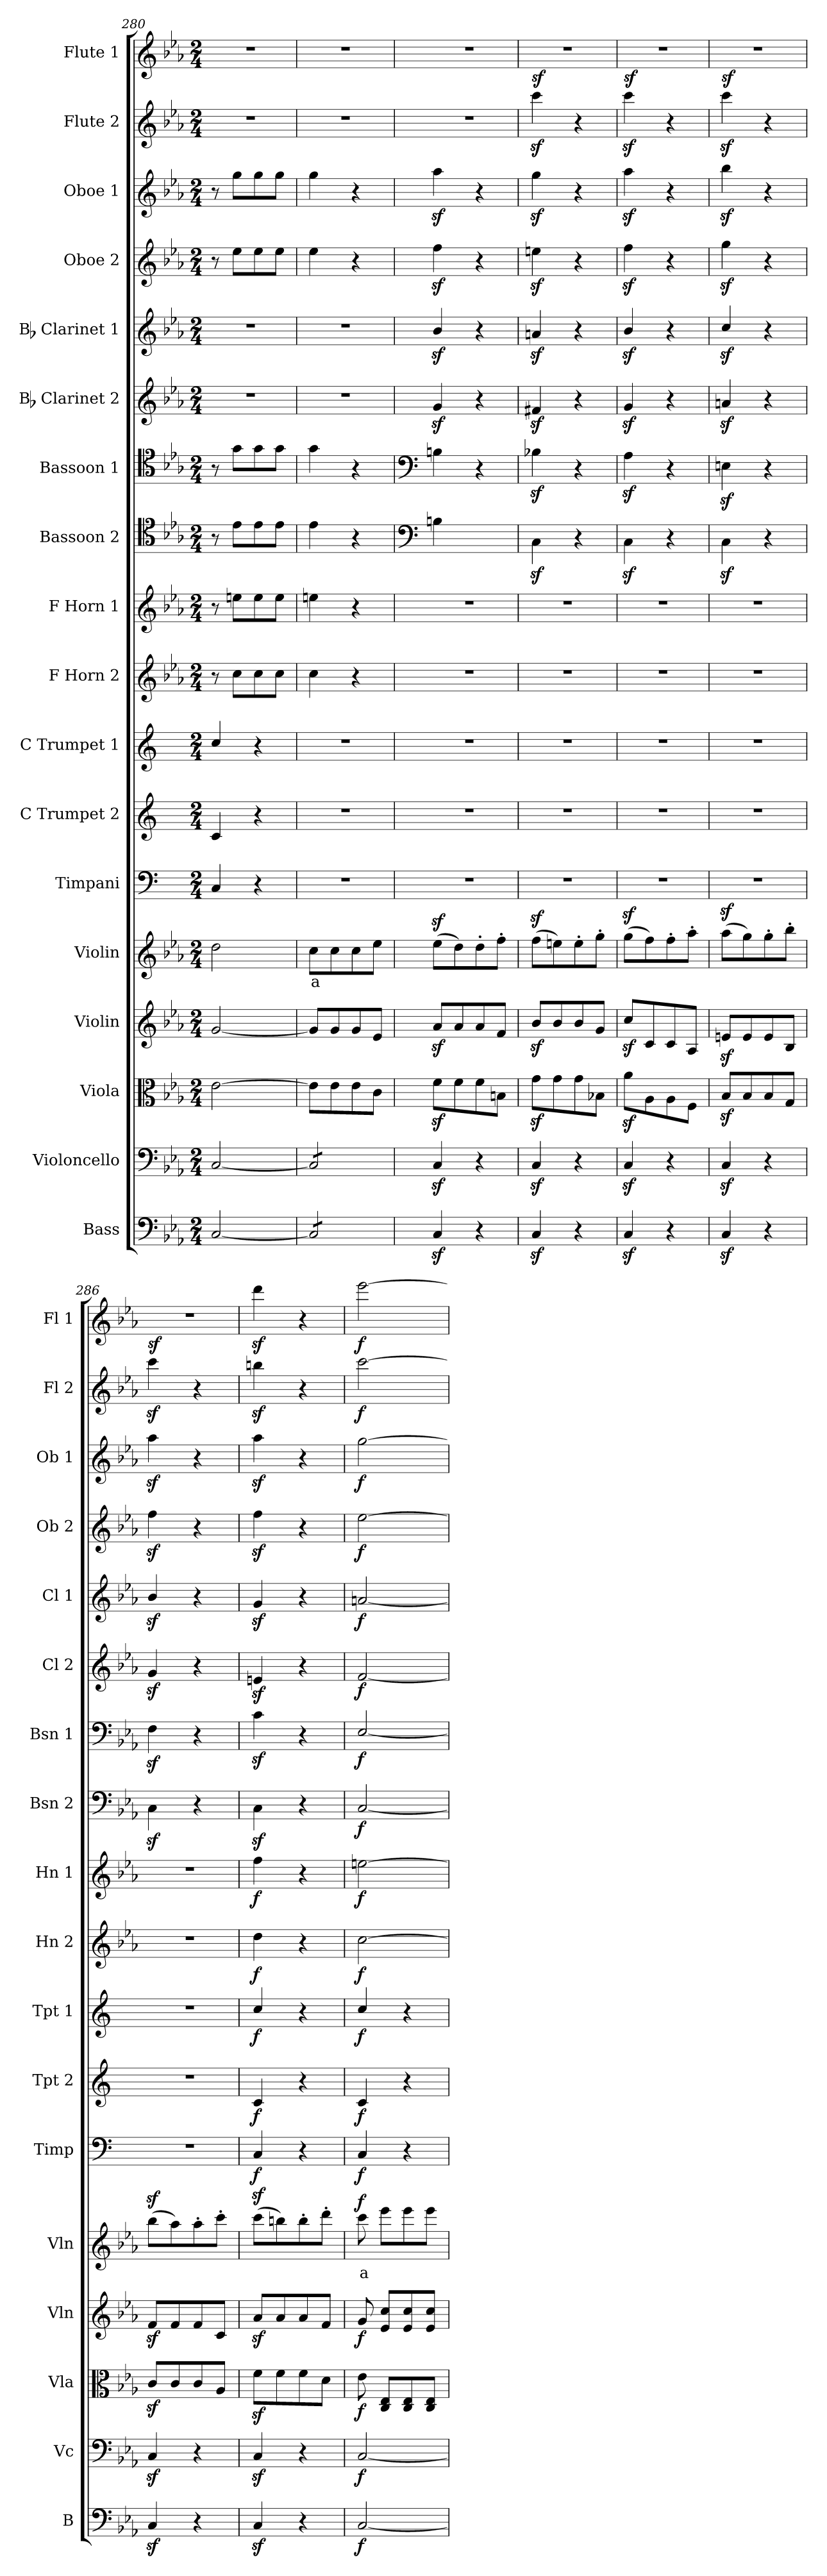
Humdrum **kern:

**kern	**dynam	**kern	**dynam	**kern	**dynam	**kern	**dynam	**kern	**text	**dynam	**kern	**dynam	**kern	**dynam	**kern	**dynam	**kern	**dynam	**kern	**dynam	**kern	**dynam	**kern	**dynam	**kern	**dynam	**kern	**dynam	**kern	**dynam	**kern	**dynam	**kern	**dynam	**kern	**dynam
*part18	*part18	*part17	*part17	*part16	*part16	*part15	*part15	*part14	*part14	*part14	*part13	*part13	*part12	*part12	*part11	*part11	*part10	*part10	*part9	*part9	*part8	*part8	*part7	*part7	*part6	*part6	*part5	*part5	*part4	*part4	*part3	*part3	*part2	*part2	*part1	*part1
*staff18	*staff18	*staff17	*staff17	*staff16	*staff16	*staff15	*staff15	*staff14	*staff14	*staff14	*staff13	*staff13	*staff12	*staff12	*staff11	*staff11	*staff10	*staff10	*staff9	*staff9	*staff8	*staff8	*staff7	*staff7	*staff6	*staff6	*staff5	*staff5	*staff4	*staff4	*staff3	*staff3	*staff2	*staff2	*staff1	*staff1
*I"Bass	*	*I"Violoncello	*	*I"Viola	*	*I"Violin	*	*I"Violin	*	*	*I"Timpani	*	*I"C Trumpet 2	*	*I"C Trumpet 1	*	*I"F Horn 2	*	*I"F Horn 1	*	*I"Bassoon 2	*	*I"Bassoon 1	*	*I"Bb Clarinet 2	*	*I"Bb Clarinet 1	*	*I"Oboe 2	*	*I"Oboe 1	*	*I"Flute 2	*	*I"Flute 1	*
*I'B	*	*I'Vc	*	*I'Vla	*	*I'Vln	*	*I'Vln	*	*	*I'Timp	*	*I'Tpt 2	*	*I'Tpt 1	*	*I'Hn 2	*	*I'Hn 1	*	*I'Bsn 2	*	*I'Bsn 1	*	*I'Cl 2	*	*I'Cl 1	*	*I'Ob 2	*	*I'Ob 1	*	*I'Fl 2	*	*I'Fl 1	*
*clefF4	*	*clefF4	*	*clefC3	*	*clefG2	*	*clefG2	*	*	*clefF4	*	*clefG2	*	*clefG2	*	*clefG2	*	*clefG2	*	*clefC4	*	*clefC4	*	*clefG2	*	*clefG2	*	*clefG2	*	*clefG2	*	*clefG2	*	*clefG2	*
*ITrd7c12	*	*	*	*	*	*	*	*	*	*	*	*	*	*	*	*	*ITrd4c7	*	*ITrd4c7	*	*	*	*	*	*ITrd1c2	*	*ITrd1c2	*	*	*	*	*	*	*	*	*
*k[b-e-a-]	*	*k[b-e-a-]	*	*k[b-e-a-]	*	*k[b-e-a-]	*	*k[b-e-a-]	*	*	*k[]	*	*k[]	*	*k[]	*	*k[b-e-a-d-]	*	*k[b-e-a-d-]	*	*k[b-e-a-]	*	*k[b-e-a-]	*	*k[b-e-a-d-g-]	*	*k[b-e-a-d-g-]	*	*k[b-e-a-]	*	*k[b-e-a-]	*	*k[b-e-a-]	*	*k[b-e-a-]	*
*M2/4	*	*M2/4	*	*M2/4	*	*M2/4	*	*M2/4	*	*	*M2/4	*	*M2/4	*	*M2/4	*	*M2/4	*	*M2/4	*	*M2/4	*	*M2/4	*	*M2/4	*	*M2/4	*	*M2/4	*	*M2/4	*	*M2/4	*	*M2/4	*
=280	=280	=280	=280	=280	=280	=280	=280	=280	=280	=280	=280	=280	=280	=280	=280	=280	=280	=280	=280	=280	=280	=280	=280	=280	=280	=280	=280	=280	=280	=280	=280	=280	=280	=280	=280	=280
[2CC	.	[2C	.	[2e-	.	[2g	.	2dd	.	.	4C	.	4c/	.	4cc/	.	8r	.	8r	.	8r	.	8r	.	2r	.	2r	.	8r	.	8r	.	2r	.	2r	.
.	.	.	.	.	.	.	.	.	.	.	.	.	.	.	.	.	8f\L	.	8an\L	.	8e-\L	.	8g\L	.	.	.	.	.	8ee-\L	.	8gg\L	.	.	.	.	.
.	.	.	.	.	.	.	.	.	.	.	4r	.	4r	.	4r	.	8f\	.	8a\	.	8e-\	.	8g\	.	.	.	.	.	8ee-\	.	8gg\	.	.	.	.	.
.	.	.	.	.	.	.	.	.	.	.	.	.	.	.	.	.	8f\J	.	8a\J	.	8e-\J	.	8g\J	.	.	.	.	.	8ee-\J	.	8gg\J	.	.	.	.	.
=281	=281	=281	=281	=281	=281	=281	=281	=281	=281	=281	=281	=281	=281	=281	=281	=281	=281	=281	=281	=281	=281	=281	=281	=281	=281	=281	=281	=281	=281	=281	=281	=281	=281	=281	=281	=281
!	!	!	!	!	!	!	!	!	!LO:LY:b	!	!	!	!	!	!	!	!	!	!	!	!	!	!	!	!	!	!	!	!	!	!	!	!	!	!	!
*tremolo	*	*	*	*	*	*	*	*	*	*	*	*	*	*	*	*	*	*	*	*	*	*	*	*	*	*	*	*	*	*	*	*	*	*	*	*
*	*	*tremolo	*	*	*	*	*	*	*	*	*	*	*	*	*	*	*	*	*	*	*	*	*	*	*	*	*	*	*	*	*	*	*	*	*	*
8CC]L	.	8C]L	.	8e-L]	.	8gL]	.	8ccL	a	.	2r	.	2r	.	2r	.	4f\	.	4an\	.	4e-\	.	4g\	.	2r	.	2r	.	4ee-\	.	4gg\	.	2r	.	2r	.
8CC	.	8C	.	8e-	.	8g	.	8cc	.	.	.	.	.	.	.	.	.	.	.	.	.	.	.	.	.	.	.	.	.	.	.	.	.	.	.	.
8CC	.	8C	.	8e-	.	8g	.	8cc	.	.	.	.	.	.	.	.	4r	.	4r	.	4r	.	4r	.	.	.	.	.	4r	.	4r	.	.	.	.	.
8CCJ	.	8CJ	.	8cJ	.	8e-J	.	8ee-J	.	.	.	.	.	.	.	.	.	.	.	.	.	.	.	.	.	.	.	.	.	.	.	.	.	.	.	.
*	*	*Xtremolo	*	*	*	*	*	*	*	*	*	*	*	*	*	*	*	*	*	*	*	*	*	*	*	*	*	*	*	*	*	*	*	*	*	*
*Xtremolo	*	*	*	*	*	*	*	*	*	*	*	*	*	*	*	*	*	*	*	*	*	*	*	*	*	*	*	*	*	*	*	*	*	*	*	*
=282	=282	=282	=282	=282	=282	=282	=282	=282	=282	=282	=282	=282	=282	=282	=282	=282	=282	=282	=282	=282	=282	=282	=282	=282	=282	=282	=282	=282	=282	=282	=282	=282	=282	=282	=282	=282
*	*	*	*	*	*	*	*	*	*	*	*	*	*	*	*	*	*	*	*	*	*clefF4	*	*clefF4	*	*	*	*	*	*	*	*	*	*	*	*	*
4CCz<	.	4Cz<	.	8fz<L	.	8a-z<L	.	(8ee-z<L	.	.	2r	.	2r	.	2r	.	2r	.	2r	.	4B	.	4Bn	.	4fz</	.	4a-z</	.	4ffz<\	.	4aa-z<\	.	2r	.	2r	.
.	.	.	.	8f	.	8a-	.	8dd)	.	.	.	.	.	.	.	.	.	.	.	.	.	.	.	.	.	.	.	.	.	.	.	.	.	.	.	.
4r	.	4r	.	8f	.	8a-	.	8dd'	.	.	.	.	.	.	.	.	.	.	.	.	4ryy	.	4r	.	4r	.	4r	.	4r	.	4r	.	.	.	.	.
.	.	.	.	8BnJ	.	8fJ	.	8ff'J	.	.	.	.	.	.	.	.	.	.	.	.	.	.	.	.	.	.	.	.	.	.	.	.	.	.	.	.
=283	=283	=283	=283	=283	=283	=283	=283	=283	=283	=283	=283	=283	=283	=283	=283	=283	=283	=283	=283	=283	=283	=283	=283	=283	=283	=283	=283	=283	=283	=283	=283	=283	=283	=283	=283	=283
!	!	!	!	!	!	!	!	!	!	!	!	!	!	!	!	!	!	!	!	!	!	!	!	!	!	!	!	!	!	!	!	!	!	!	!	!LO:DY:b
4CCz<	.	4Cz<	.	8gz<L	.	8b-z<L	.	(8ffz<L	.	.	2r	.	2r	.	2r	.	2r	.	2r	.	4Cz<\	.	4B-Xz<\	.	4enz</	.	4gnz</	.	4eenz<\	.	4ggz<\	.	4cccz<	.	2r	sf
.	.	.	.	8g	.	8b-	.	8een)	.	.	.	.	.	.	.	.	.	.	.	.	.	.	.	.	.	.	.	.	.	.	.	.	.	.	.	.
4r	.	4r	.	8g	.	8b-	.	8ee'	.	.	.	.	.	.	.	.	.	.	.	.	4r	.	4r	.	4r	.	4r	.	4r	.	4r	.	4r	.	.	.
.	.	.	.	8B-XJ	.	8gJ	.	8gg'J	.	.	.	.	.	.	.	.	.	.	.	.	.	.	.	.	.	.	.	.	.	.	.	.	.	.	.	.
=284	=284	=284	=284	=284	=284	=284	=284	=284	=284	=284	=284	=284	=284	=284	=284	=284	=284	=284	=284	=284	=284	=284	=284	=284	=284	=284	=284	=284	=284	=284	=284	=284	=284	=284	=284	=284
!	!	!	!	!	!	!	!	!	!	!	!	!	!	!	!	!	!	!	!	!	!	!	!	!	!	!	!	!	!	!	!	!	!	!	!	!LO:DY:b
4CCz<	.	4Cz<	.	8a-z<L	.	8ccz<L	.	(8ggz<L	.	.	2r	.	2r	.	2r	.	2r	.	2r	.	4Cz<\	.	4A-z<\	.	4fz</	.	4a-z</	.	4ffz<\	.	4aa-z<\	.	4cccz<	.	2r	sf
.	.	.	.	8A-	.	8c	.	8ff)	.	.	.	.	.	.	.	.	.	.	.	.	.	.	.	.	.	.	.	.	.	.	.	.	.	.	.	.
4r	.	4r	.	8A-	.	8c	.	8ff'	.	.	.	.	.	.	.	.	.	.	.	.	4r	.	4r	.	4r	.	4r	.	4r	.	4r	.	4r	.	.	.
.	.	.	.	8FJ	.	8A-J	.	8aa-'J	.	.	.	.	.	.	.	.	.	.	.	.	.	.	.	.	.	.	.	.	.	.	.	.	.	.	.	.
=285	=285	=285	=285	=285	=285	=285	=285	=285	=285	=285	=285	=285	=285	=285	=285	=285	=285	=285	=285	=285	=285	=285	=285	=285	=285	=285	=285	=285	=285	=285	=285	=285	=285	=285	=285	=285
!	!	!	!	!	!	!	!	!	!	!	!	!	!	!	!	!	!	!	!	!	!	!	!	!	!	!	!	!	!	!	!	!	!	!	!	!LO:DY:b
4CCz<	.	4Cz<	.	8B-z<L	.	8enz<L	.	(8aa-z<L	.	.	2r	.	2r	.	2r	.	2r	.	2r	.	4Cz<\	.	4Enz<\	.	4gnz</	.	4b-z</	.	4ggz<\	.	4bb-z<\	.	4cccz<	.	2r	sf
.	.	.	.	8B-	.	8e	.	8gg)	.	.	.	.	.	.	.	.	.	.	.	.	.	.	.	.	.	.	.	.	.	.	.	.	.	.	.	.
4r	.	4r	.	8B-	.	8e	.	8gg'	.	.	.	.	.	.	.	.	.	.	.	.	4r	.	4r	.	4r	.	4r	.	4r	.	4r	.	4r	.	.	.
.	.	.	.	8GJ	.	8B-J	.	8bb-'J	.	.	.	.	.	.	.	.	.	.	.	.	.	.	.	.	.	.	.	.	.	.	.	.	.	.	.	.
!!LO:PB:g=z
=286	=286	=286	=286	=286	=286	=286	=286	=286	=286	=286	=286	=286	=286	=286	=286	=286	=286	=286	=286	=286	=286	=286	=286	=286	=286	=286	=286	=286	=286	=286	=286	=286	=286	=286	=286	=286
!	!	!	!	!	!	!	!	!	!	!	!	!	!	!	!	!	!	!	!	!	!	!	!	!	!	!	!	!	!	!	!	!	!	!	!	!LO:DY:b
4CCz<	.	4Cz<	.	8cz<L	.	8fz<L	.	(8bb-z<L	.	.	2r	.	2r	.	2r	.	2r	.	2r	.	4Cz<\	.	4Fz<\	.	4fz</	.	4a-z</	.	4ffz<\	.	4aa-z<\	.	4cccz<	.	2r	sf
.	.	.	.	8c	.	8f	.	8aa-)	.	.	.	.	.	.	.	.	.	.	.	.	.	.	.	.	.	.	.	.	.	.	.	.	.	.	.	.
4r	.	4r	.	8c	.	8f	.	8aa-'	.	.	.	.	.	.	.	.	.	.	.	.	4r	.	4r	.	4r	.	4r	.	4r	.	4r	.	4r	.	.	.
.	.	.	.	8A-J	.	8cJ	.	8ccc'J	.	.	.	.	.	.	.	.	.	.	.	.	.	.	.	.	.	.	.	.	.	.	.	.	.	.	.	.
=287	=287	=287	=287	=287	=287	=287	=287	=287	=287	=287	=287	=287	=287	=287	=287	=287	=287	=287	=287	=287	=287	=287	=287	=287	=287	=287	=287	=287	=287	=287	=287	=287	=287	=287	=287	=287
!	!	!	!	!	!	!	!	!	!	!	!	!LO:DY:b	!	!LO:DY:b	!	!LO:DY:b	!	!LO:DY:b	!	!LO:DY:b	!	!	!	!	!	!	!	!	!	!	!	!	!	!	!	!
4CCz<	.	4Cz<	.	8fz<L	.	8a-z<L	.	(8cccz<L	.	.	4C	f	4c/	f	4cc/	f	4g\	f	4b-\	f	4Cz<\	.	4cz<\	.	4dnz</	.	4fz</	.	4ffz<\	.	4aa-z<\	.	4bbnz<\	.	4dddz<\	.
.	.	.	.	8f	.	8a-	.	8bbn)	.	.	.	.	.	.	.	.	.	.	.	.	.	.	.	.	.	.	.	.	.	.	.	.	.	.	.	.
4r	.	4r	.	8f	.	8a-	.	8bb'	.	.	4r	.	4r	.	4r	.	4r	.	4r	.	4r	.	4r	.	4r	.	4r	.	4r	.	4r	.	4r	.	4r	.
.	.	.	.	8dJ	.	8fJ	.	8ddd'J	.	.	.	.	.	.	.	.	.	.	.	.	.	.	.	.	.	.	.	.	.	.	.	.	.	.	.	.
=288	=288	=288	=288	=288	=288	=288	=288	=288	=288	=288	=288	=288	=288	=288	=288	=288	=288	=288	=288	=288	=288	=288	=288	=288	=288	=288	=288	=288	=288	=288	=288	=288	=288	=288	=288	=288
!	!LO:DY:b	!	!LO:DY:b	!	!LO:DY:b	!	!LO:DY:b	!	!LO:LY:b	!LO:DY:b	!	!LO:DY:b	!	!LO:DY:b	!	!LO:DY:b	!	!LO:DY:b	!	!LO:DY:b	!	!LO:DY:b	!	!LO:DY:b	!	!LO:DY:b	!	!LO:DY:b	!	!LO:DY:b	!	!LO:DY:b	!	!LO:DY:b	!	!LO:DY:b
[2CC	f	[2C	f	8e-	f	8g	f	8ccc	a	f	4C	f	4c/	f	4cc/	f	[2f\	f	[2an\	f	[2C/	f	[2E-/	f	[2e-/	f	[2gn/	f	[2ee-\	f	[2gg\	f	[2ccc\	f	[2eee-\	f
.	.	.	.	8C/ 8E-/L	.	8e-/ 8cc/L	.	8eee-L	.	.	.	.	.	.	.	.	.	.	.	.	.	.	.	.	.	.	.	.	.	.	.	.	.	.	.	.
.	.	.	.	8C/ 8E-/	.	8e-/ 8cc/	.	8eee-	.	.	4r	.	4r	.	4r	.	.	.	.	.	.	.	.	.	.	.	.	.	.	.	.	.	.	.	.	.
.	.	.	.	8C/ 8E-/J	.	8e-/ 8cc/J	.	8eee-J	.	.	.	.	.	.	.	.	.	.	.	.	.	.	.	.	.	.	.	.	.	.	.	.	.	.	.	.
=	=	=	=	=	=	=	=	=	=	=	=	=	=	=	=	=	=	=	=	=	=	=	=	=	=	=	=	=	=	=	=	=	=	=	=	=
*-	*-	*-	*-	*-	*-	*-	*-	*-	*-	*-	*-	*-	*-	*-	*-	*-	*-	*-	*-	*-	*-	*-	*-	*-	*-	*-	*-	*-	*-	*-	*-	*-	*-	*-	*-	*-
